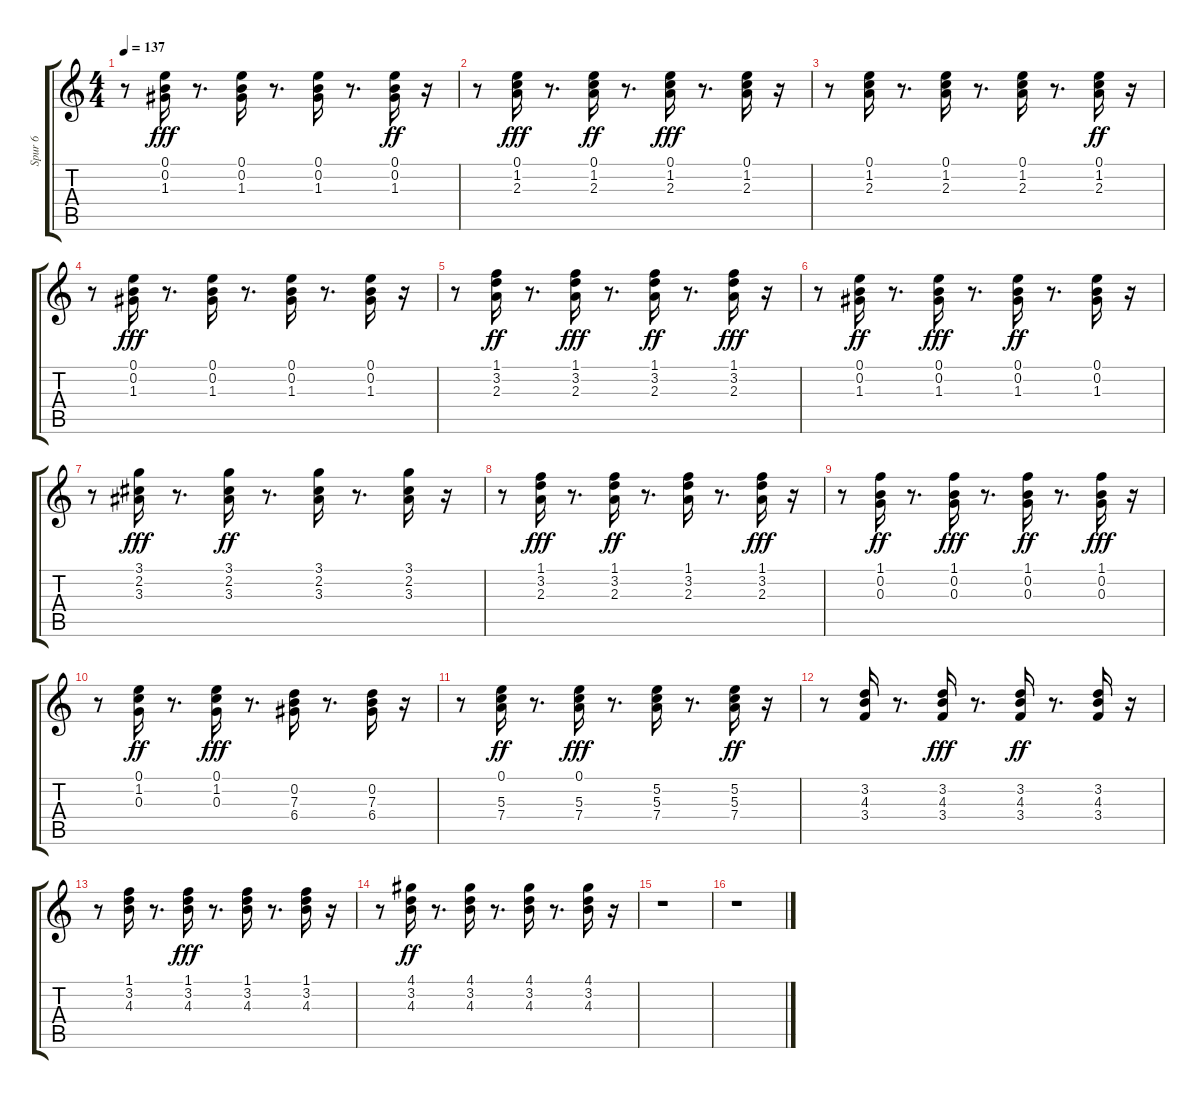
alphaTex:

\track ("Spur 6" "Spur 6") {instrument acousticguitarnylon}
\staff {score tabs}
\tuning (E4 B3 G3 D3 A2 E2) {hide}
\ts (4 4)
\tempo 137
\clef g2
\ks c
r.8{dy ff} (0.1 0.2 1.3).16{dy fff} r.8{d} (0.1 0.2 1.3).16 r.8{d} (0.1 0.2 1.3).16 r.8{d} (0.1 0.2 1.3).16{dy ff} r.16 |
r.8 (0.1 1.2 2.3).16{dy fff} r.8{d} (0.1 1.2 2.3).16{dy ff} r.8{d} (0.1 1.2 2.3).16{dy fff} r.8{d} (0.1 1.2 2.3).16 r.16 |
r.8 (0.1 1.2 2.3).16 r.8{d} (0.1 1.2 2.3).16 r.8{d} (0.1 1.2 2.3).16 r.8{d} (0.1 1.2 2.3).16{dy ff} r.16 |
r.8 (0.1 0.2 1.3).16{dy fff} r.8{d} (0.1 0.2 1.3).16 r.8{d} (0.1 0.2 1.3).16 r.8{d} (0.1 0.2 1.3).16 r.16 |
r.8 (1.1 3.2 2.3).16{dy ff} r.8{d} (1.1 3.2 2.3).16{dy fff} r.8{d} (1.1 3.2 2.3).16{dy ff} r.8{d} (1.1 3.2 2.3).16{dy fff} r.16 |
r.8 (0.1 0.2 1.3).16{dy ff} r.8{d} (0.1 0.2 1.3).16{dy fff} r.8{d} (0.1 0.2 1.3).16{dy ff} r.8{d} (0.1 0.2 1.3).16 r.16 |
r.8 (3.1 2.2 3.3).16{dy fff} r.8{d} (3.1 2.2 3.3).16{dy ff} r.8{d} (3.1 2.2 3.3).16 r.8{d} (3.1 2.2 3.3).16 r.16 |
r.8 (1.1 3.2 2.3).16{dy fff} r.8{d} (1.1 3.2 2.3).16{dy ff} r.8{d} (1.1 3.2 2.3).16 r.8{d} (1.1 3.2 2.3).16{dy fff} r.16 |
r.8 (1.1 0.2 0.3).16{dy ff} r.8{d} (1.1 0.2 0.3).16{dy fff} r.8{d} (1.1 0.2 0.3).16{dy ff} r.8{d} (1.1 0.2 0.3).16{dy fff} r.16 |
r.8 (0.1 1.2 0.3).16{dy ff} r.8{d} (0.1 1.2 0.3).16{dy fff} r.8{d} (0.2 7.3 6.4).16 r.8{d} (0.2 7.3 6.4).16 r.16 |
r.8 (0.1 5.3 7.4).16{dy ff} r.8{d} (0.1 5.3 7.4).16{dy fff} r.8{d} (5.2 5.3 7.4).16 r.8{d} (5.2 5.3 7.4).16{dy ff} r.16 |
r.8 (3.2 4.3 3.4).16 r.8{d} (3.2 4.3 3.4).16{dy fff} r.8{d} (3.2 4.3 3.4).16{dy ff} r.8{d} (3.2 4.3 3.4).16 r.16 |
r.8 (1.1 3.2 4.3).16 r.8{d} (1.1 3.2 4.3).16{dy fff} r.8{d} (1.1 3.2 4.3).16 r.8{d} (1.1 3.2 4.3).16 r.16 |
r.8 (4.1 3.2 4.3).16{dy ff} r.8{d} (4.1 3.2 4.3).16 r.8{d} (4.1 3.2 4.3).16 r.8{d} (4.1 3.2 4.3).16 r.16 |
r.1 |
r.1
